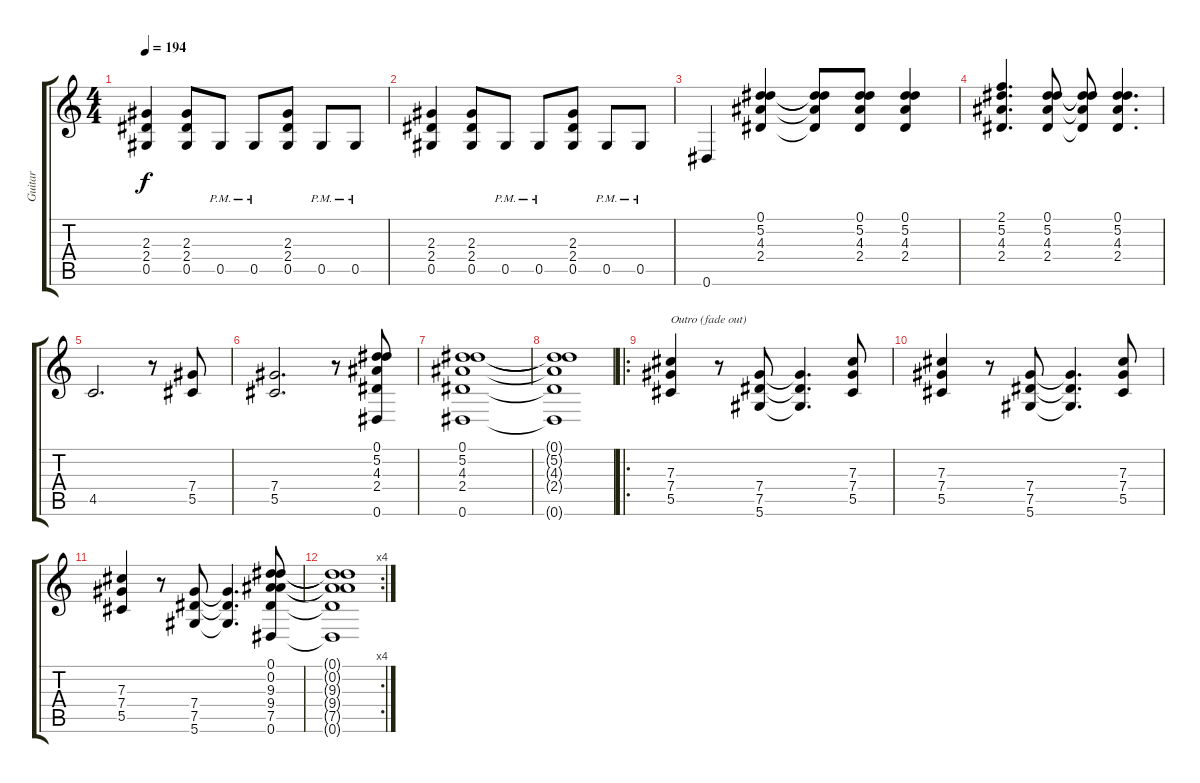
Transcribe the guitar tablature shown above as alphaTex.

\track ("Guitar" "Guitar") {instrument overdrivenguitar}
\staff {score tabs}
\tuning (Eb4 Bb3 Gb3 Db3 Ab2 Eb2) {hide}
\ts (4 4)
\tempo 194
\clef g2
\ks c
(2.3 2.4 0.5).4{dy f} (2.3 2.4 0.5).8 0.5{pm}.8 0.5{pm}.8 (2.3 2.4 0.5).8 0.5{pm}.8 0.5{pm}.8 |
(2.3 2.4 0.5).4 (2.3 2.4 0.5).8 0.5{pm}.8 0.5{pm}.8 (2.3 2.4 0.5).8 0.5{pm}.8 0.5{pm}.8 |
0.6.4 (0.1 5.2 4.3 2.4).4 (0.1{t} 5.2{t} 4.3{t} 2.4{t}).8 (0.1 5.2 4.3 2.4).8 (0.1 5.2 4.3 2.4).4 |
(2.1 5.2 4.3 2.4).4{d} (0.1 5.2 4.3 2.4).8 (0.1{t} 5.2{t} 4.3{t} 2.4{t}).8 (0.1 5.2 4.3 2.4).4{d} |
4.5.2{d} r.8 (7.4 5.5).8 |
(7.4 5.5).2{d} r.8 (0.1 5.2 4.3 2.4 0.6).8 |
(0.1 5.2 4.3 2.4 0.6).1 |
(0.1{t} 5.2{t} 4.3{t} 2.4{t} 0.6{t}).1 |
\ro
(7.3 7.4 5.5).4{txt "Outro (fade out)"} r.8 (7.4 7.5 5.6).8 (7.4{t} 7.5{t} 5.6{t}).4{d} (7.3 7.4 5.5).8 |
(7.3 7.4 5.5).4 r.8 (7.4 7.5 5.6).8 (7.4{t} 7.5{t} 5.6{t}).4{d} (7.3 7.4 5.5).8 |
(7.3 7.4 5.5).4 r.8 (7.4 7.5 5.6).8 (7.4{t} 7.5{t} 5.6{t}).4{d} (0.1 0.2 9.3 9.4 7.5 0.6).8 |
\rc 4
(0.1{t} 0.2{t} 9.3{t} 9.4{t} 7.5{t} 0.6{t}).1
